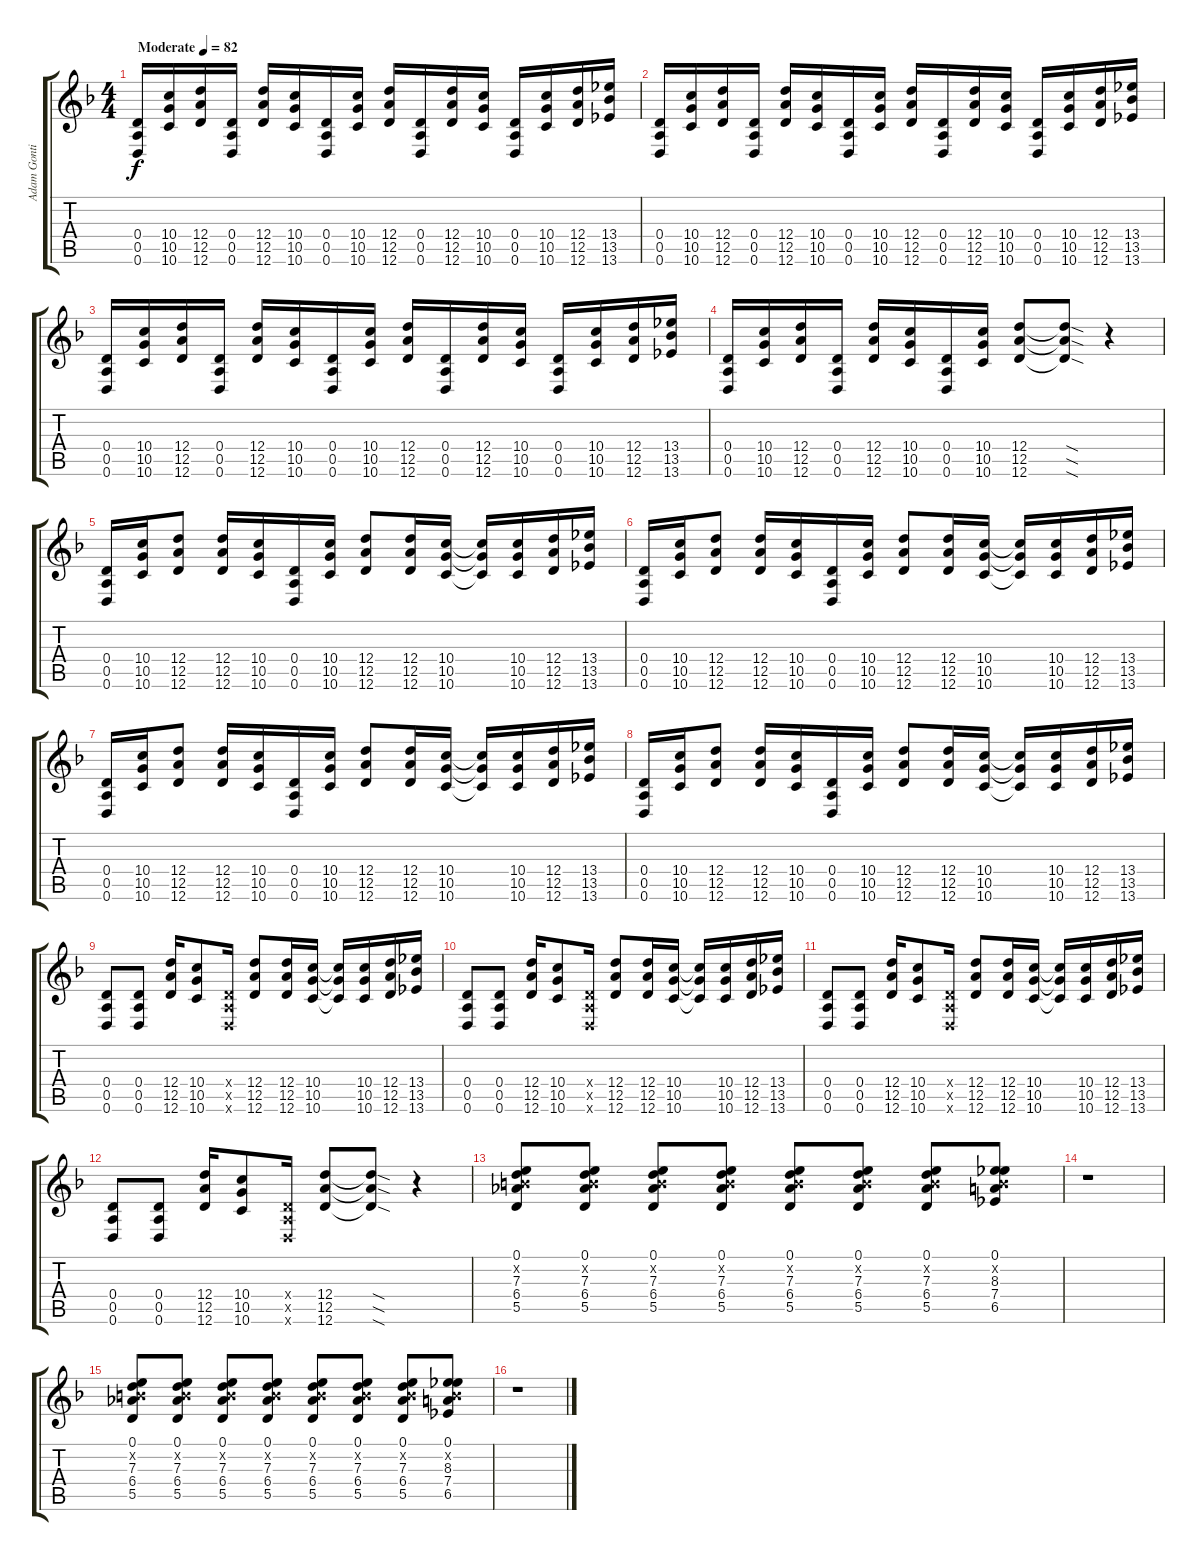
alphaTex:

\track ("Adam Gontier" "Adam Gonti") {instrument distortionguitar}
\staff {score tabs}
\tuning (E4 B3 G3 D3 A2 D2) {hide}
\ts (4 4)
\tempo (82 "Moderate")
\clef g2
\ks f
(0.4 0.5 0.6).16{dy f instrument distortionguitar} (10.4 10.5 10.6).16 (12.4 12.5 12.6).16 (0.4 0.5 0.6).16 (12.4 12.5 12.6).16 (10.4 10.5 10.6).16 (0.4 0.5 0.6).16 (10.4 10.5 10.6).16 (12.4 12.5 12.6).16 (0.4 0.5 0.6).16 (12.4 12.5 12.6).16 (10.4 10.5 10.6).16 (0.4 0.5 0.6).16 (10.4 10.5 10.6).16 (12.4 12.5 12.6).16 (13.4 13.5 13.6).16 |
(0.4 0.5 0.6).16 (10.4 10.5 10.6).16 (12.4 12.5 12.6).16 (0.4 0.5 0.6).16 (12.4 12.5 12.6).16 (10.4 10.5 10.6).16 (0.4 0.5 0.6).16 (10.4 10.5 10.6).16 (12.4 12.5 12.6).16 (0.4 0.5 0.6).16 (12.4 12.5 12.6).16 (10.4 10.5 10.6).16 (0.4 0.5 0.6).16 (10.4 10.5 10.6).16 (12.4 12.5 12.6).16 (13.4 13.5 13.6).16 |
(0.4 0.5 0.6).16 (10.4 10.5 10.6).16 (12.4 12.5 12.6).16 (0.4 0.5 0.6).16 (12.4 12.5 12.6).16 (10.4 10.5 10.6).16 (0.4 0.5 0.6).16 (10.4 10.5 10.6).16 (12.4 12.5 12.6).16 (0.4 0.5 0.6).16 (12.4 12.5 12.6).16 (10.4 10.5 10.6).16 (0.4 0.5 0.6).16 (10.4 10.5 10.6).16 (12.4 12.5 12.6).16 (13.4 13.5 13.6).16 |
(0.4 0.5 0.6).16 (10.4 10.5 10.6).16 (12.4 12.5 12.6).16 (0.4 0.5 0.6).16 (12.4 12.5 12.6).16 (10.4 10.5 10.6).16 (0.4 0.5 0.6).16 (10.4 10.5 10.6).16 (12.4 12.5 12.6).8 (12.4{sod t} 12.5{sod t} 12.6{sod t}).8 r.4 |
(0.4 0.5 0.6).16 (10.4 10.5 10.6).16 (12.4 12.5 12.6).8 (12.4 12.5 12.6).16 (10.4 10.5 10.6).16 (0.4 0.5 0.6).16 (10.4 10.5 10.6).16 (12.4 12.5 12.6).8 (12.4 12.5 12.6).16 (10.4 10.5 10.6).16 (10.4{t} 10.5{t} 10.6{t}).16 (10.4 10.5 10.6).16 (12.4 12.5 12.6).16 (13.4 13.5 13.6).16 |
(0.4 0.5 0.6).16 (10.4 10.5 10.6).16 (12.4 12.5 12.6).8 (12.4 12.5 12.6).16 (10.4 10.5 10.6).16 (0.4 0.5 0.6).16 (10.4 10.5 10.6).16 (12.4 12.5 12.6).8 (12.4 12.5 12.6).16 (10.4 10.5 10.6).16 (10.4{t} 10.5{t} 10.6{t}).16 (10.4 10.5 10.6).16 (12.4 12.5 12.6).16 (13.4 13.5 13.6).16 |
(0.4 0.5 0.6).16 (10.4 10.5 10.6).16 (12.4 12.5 12.6).8 (12.4 12.5 12.6).16 (10.4 10.5 10.6).16 (0.4 0.5 0.6).16 (10.4 10.5 10.6).16 (12.4 12.5 12.6).8 (12.4 12.5 12.6).16 (10.4 10.5 10.6).16 (10.4{t} 10.5{t} 10.6{t}).16 (10.4 10.5 10.6).16 (12.4 12.5 12.6).16 (13.4 13.5 13.6).16 |
(0.4 0.5 0.6).16 (10.4 10.5 10.6).16 (12.4 12.5 12.6).8 (12.4 12.5 12.6).16 (10.4 10.5 10.6).16 (0.4 0.5 0.6).16 (10.4 10.5 10.6).16 (12.4 12.5 12.6).8 (12.4 12.5 12.6).16 (10.4 10.5 10.6).16 (10.4{t} 10.5{t} 10.6{t}).16 (10.4 10.5 10.6).16 (12.4 12.5 12.6).16 (13.4 13.5 13.6).16 |
(0.4 0.5 0.6).8 (0.4 0.5 0.6).8 (12.4 12.5 12.6).16 (10.4 10.5 10.6).8 (0.4{x} 0.5{x} 0.6{x}).16 (12.4 12.5 12.6).8 (12.4 12.5 12.6).16 (10.4 10.5 10.6).16 (10.4{t} 10.5{t} 10.6{t}).16 (10.4 10.5 10.6).16 (12.4 12.5 12.6).16 (13.4 13.5 13.6).16 |
(0.4 0.5 0.6).8 (0.4 0.5 0.6).8 (12.4 12.5 12.6).16 (10.4 10.5 10.6).8 (0.4{x} 0.5{x} 0.6{x}).16 (12.4 12.5 12.6).8 (12.4 12.5 12.6).16 (10.4 10.5 10.6).16 (10.4{t} 10.5{t} 10.6{t}).16 (10.4 10.5 10.6).16 (12.4 12.5 12.6).16 (13.4 13.5 13.6).16 |
(0.4 0.5 0.6).8 (0.4 0.5 0.6).8 (12.4 12.5 12.6).16 (10.4 10.5 10.6).8 (0.4{x} 0.5{x} 0.6{x}).16 (12.4 12.5 12.6).8 (12.4 12.5 12.6).16 (10.4 10.5 10.6).16 (10.4{t} 10.5{t} 10.6{t}).16 (10.4 10.5 10.6).16 (12.4 12.5 12.6).16 (13.4 13.5 13.6).16 |
(0.4 0.5 0.6).8 (0.4 0.5 0.6).8 (12.4 12.5 12.6).16 (10.4 10.5 10.6).8 (0.4{x} 0.5{x} 0.6{x}).16 (12.4 12.5 12.6).8 (12.4{sod t} 12.5{sod t} 12.6{sod t}).8 r.4 |
(0.1 0.2{x} 7.3 6.4 5.5).8 (0.1 0.2{x} 7.3 6.4 5.5).8 (0.1 0.2{x} 7.3 6.4 5.5).8 (0.1 0.2{x} 7.3 6.4 5.5).8 (0.1 0.2{x} 7.3 6.4 5.5).8 (0.1 0.2{x} 7.3 6.4 5.5).8 (0.1 0.2{x} 7.3 6.4 5.5).8 (0.1 0.2{x} 8.3 7.4 6.5).8 |
r.1 |
(0.1 0.2{x} 7.3 6.4 5.5).8 (0.1 0.2{x} 7.3 6.4 5.5).8 (0.1 0.2{x} 7.3 6.4 5.5).8 (0.1 0.2{x} 7.3 6.4 5.5).8 (0.1 0.2{x} 7.3 6.4 5.5).8 (0.1 0.2{x} 7.3 6.4 5.5).8 (0.1 0.2{x} 7.3 6.4 5.5).8 (0.1 0.2{x} 8.3 7.4 6.5).8 |
r.1
